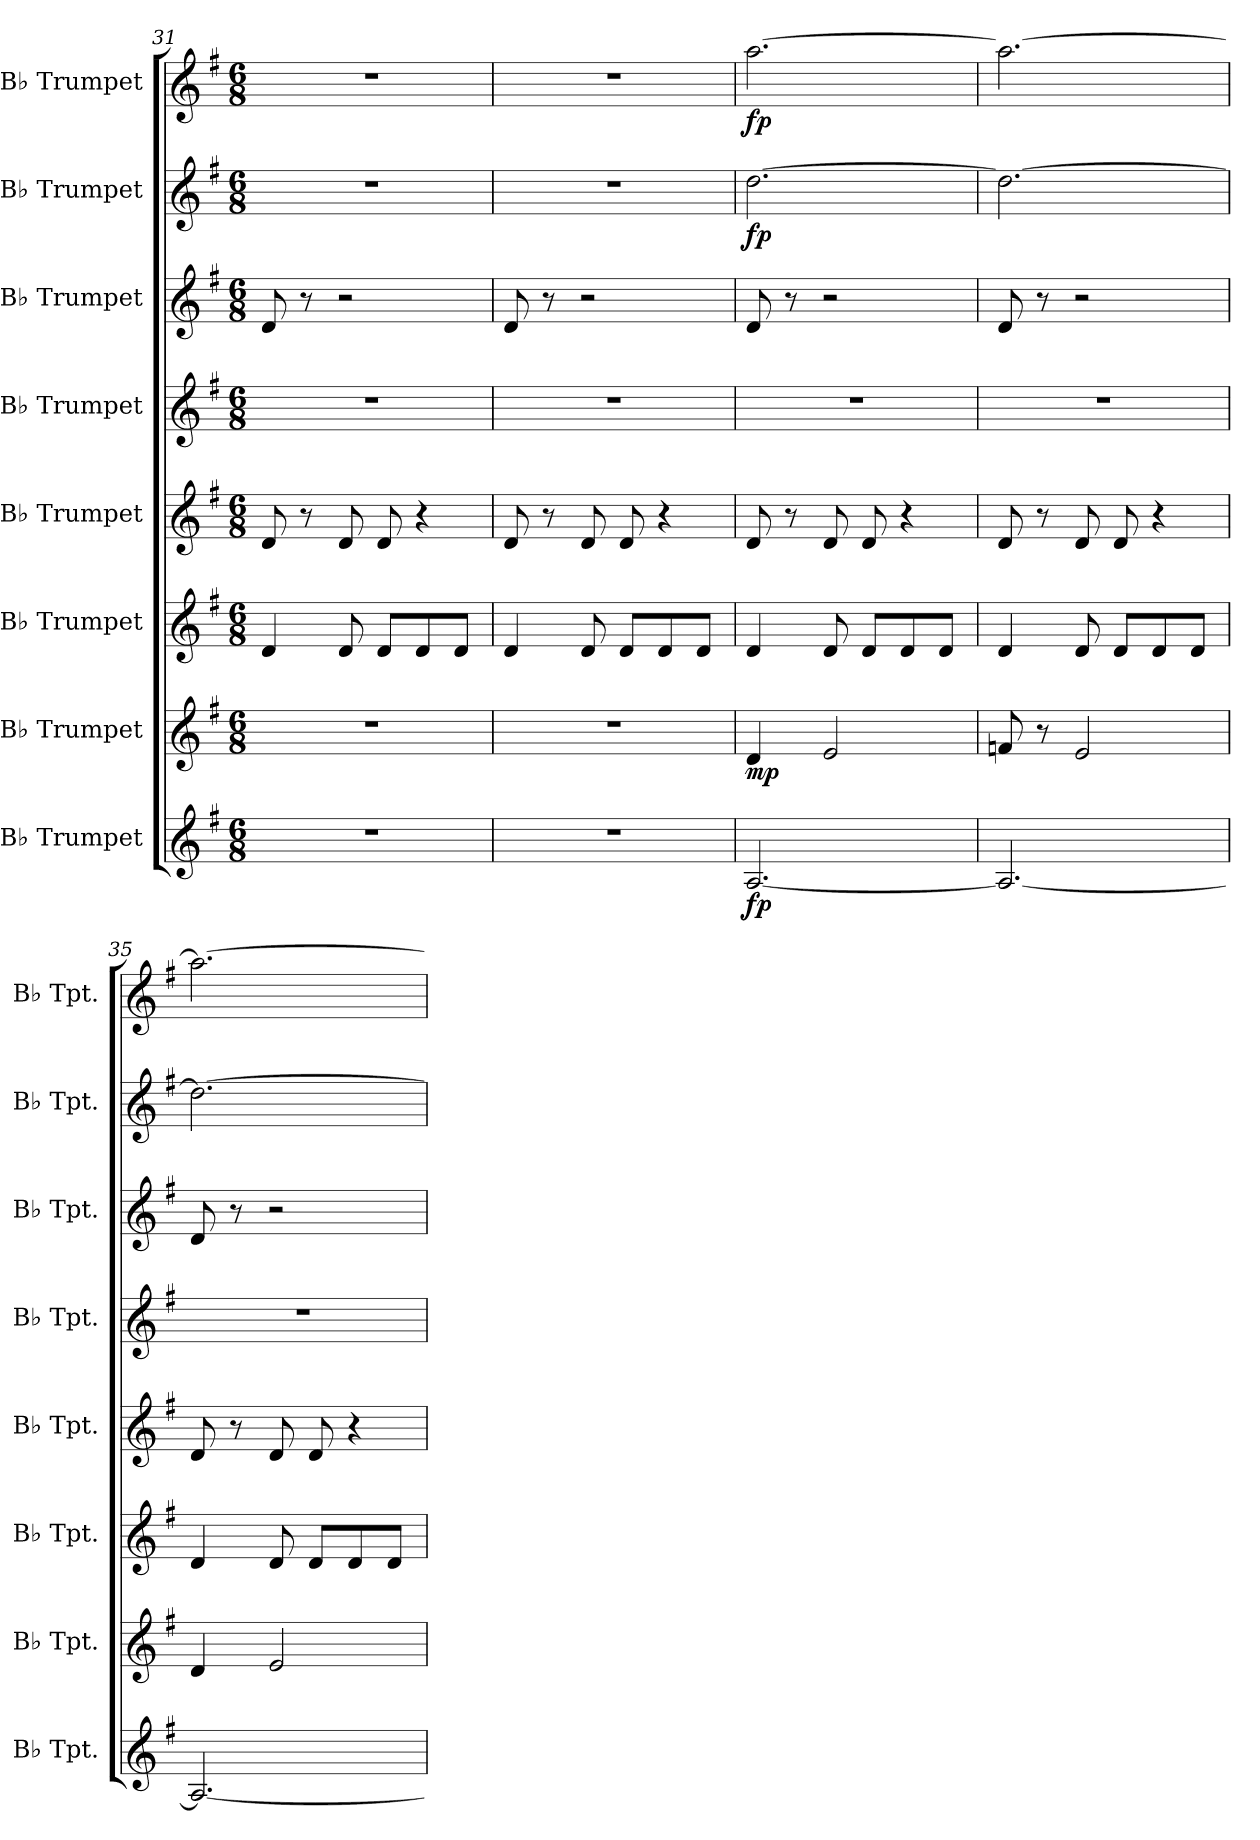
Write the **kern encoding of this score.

**kern	**dynam	**kern	**dynam	**kern	**kern	**kern	**kern	**kern	**dynam	**kern	**dynam
*part8	*part8	*part7	*part7	*part6	*part5	*part4	*part3	*part2	*part2	*part1	*part1
*staff8	*staff8	*staff7	*staff7	*staff6	*staff5	*staff4	*staff3	*staff2	*staff2	*staff1	*staff1
*I"B♭ Trumpet	*	*I"B♭ Trumpet	*	*I"B♭ Trumpet	*I"B♭ Trumpet	*I"B♭ Trumpet	*I"B♭ Trumpet	*I"B♭ Trumpet	*	*I"B♭ Trumpet	*
*I'B♭ Tpt.	*	*I'B♭ Tpt.	*	*I'B♭ Tpt.	*I'B♭ Tpt.	*I'B♭ Tpt.	*I'B♭ Tpt.	*I'B♭ Tpt.	*	*I'B♭ Tpt.	*
*clefG2	*	*clefG2	*	*clefG2	*clefG2	*clefG2	*clefG2	*clefG2	*	*clefG2	*
*ITrd1c2	*	*ITrd1c2	*	*ITrd1c2	*ITrd1c2	*ITrd1c2	*ITrd1c2	*ITrd1c2	*	*ITrd1c2	*
*k[b-]	*	*k[b-]	*	*k[b-]	*k[b-]	*k[b-]	*k[b-]	*k[b-]	*	*k[b-]	*
*M6/8	*	*M6/8	*	*M6/8	*M6/8	*M6/8	*M6/8	*M6/8	*	*M6/8	*
=31	=31	=31	=31	=31	=31	=31	=31	=31	=31	=31	=31
2.r	.	2.r	.	4c/	8c/	2.r	8c/	2.r	.	2.r	.
.	.	.	.	.	8r	.	8r	.	.	.	.
.	.	.	.	8c/	8c/	.	2r	.	.	.	.
.	.	.	.	8c/L	8c/	.	.	.	.	.	.
.	.	.	.	8c/	4r	.	.	.	.	.	.
.	.	.	.	8c/J	.	.	.	.	.	.	.
=32	=32	=32	=32	=32	=32	=32	=32	=32	=32	=32	=32
2.r	.	2.r	.	4c/	8c/	2.r	8c/	2.r	.	2.r	.
.	.	.	.	.	8r	.	8r	.	.	.	.
.	.	.	.	8c/	8c/	.	2r	.	.	.	.
.	.	.	.	8c/L	8c/	.	.	.	.	.	.
.	.	.	.	8c/	4r	.	.	.	.	.	.
.	.	.	.	8c/J	.	.	.	.	.	.	.
!!LO:PB:g=z
=33	=33	=33	=33	=33	=33	=33	=33	=33	=33	=33	=33
!	!LO:DY:b	!	!LO:DY:b	!	!	!	!	!	!LO:DY:b	!	!LO:DY:b
[2.G/	fp	4c/	mp	4c/	8c/	2.r	8c/	[2.cc\	fp	[2.gg\	fp
.	.	.	.	.	8r	.	8r	.	.	.	.
.	.	2d/	.	8c/	8c/	.	2r	.	.	.	.
.	.	.	.	8c/L	8c/	.	.	.	.	.	.
.	.	.	.	8c/	4r	.	.	.	.	.	.
.	.	.	.	8c/J	.	.	.	.	.	.	.
=34	=34	=34	=34	=34	=34	=34	=34	=34	=34	=34	=34
2.G/_	.	8e-X/	.	4c/	8c/	2.r	8c/	2.cc\_	.	2.gg\_	.
.	.	8r	.	.	8r	.	8r	.	.	.	.
.	.	2d/	.	8c/	8c/	.	2r	.	.	.	.
.	.	.	.	8c/L	8c/	.	.	.	.	.	.
.	.	.	.	8c/	4r	.	.	.	.	.	.
.	.	.	.	8c/J	.	.	.	.	.	.	.
=35	=35	=35	=35	=35	=35	=35	=35	=35	=35	=35	=35
2.G/_	.	4c/	.	4c/	8c/	2.r	8c/	2.cc\_	.	2.gg\_	.
.	.	.	.	.	8r	.	8r	.	.	.	.
.	.	2d/	.	8c/	8c/	.	2r	.	.	.	.
.	.	.	.	8c/L	8c/	.	.	.	.	.	.
.	.	.	.	8c/	4r	.	.	.	.	.	.
.	.	.	.	8c/J	.	.	.	.	.	.	.
=	=	=	=	=	=	=	=	=	=	=	=
*-	*-	*-	*-	*-	*-	*-	*-	*-	*-	*-	*-
